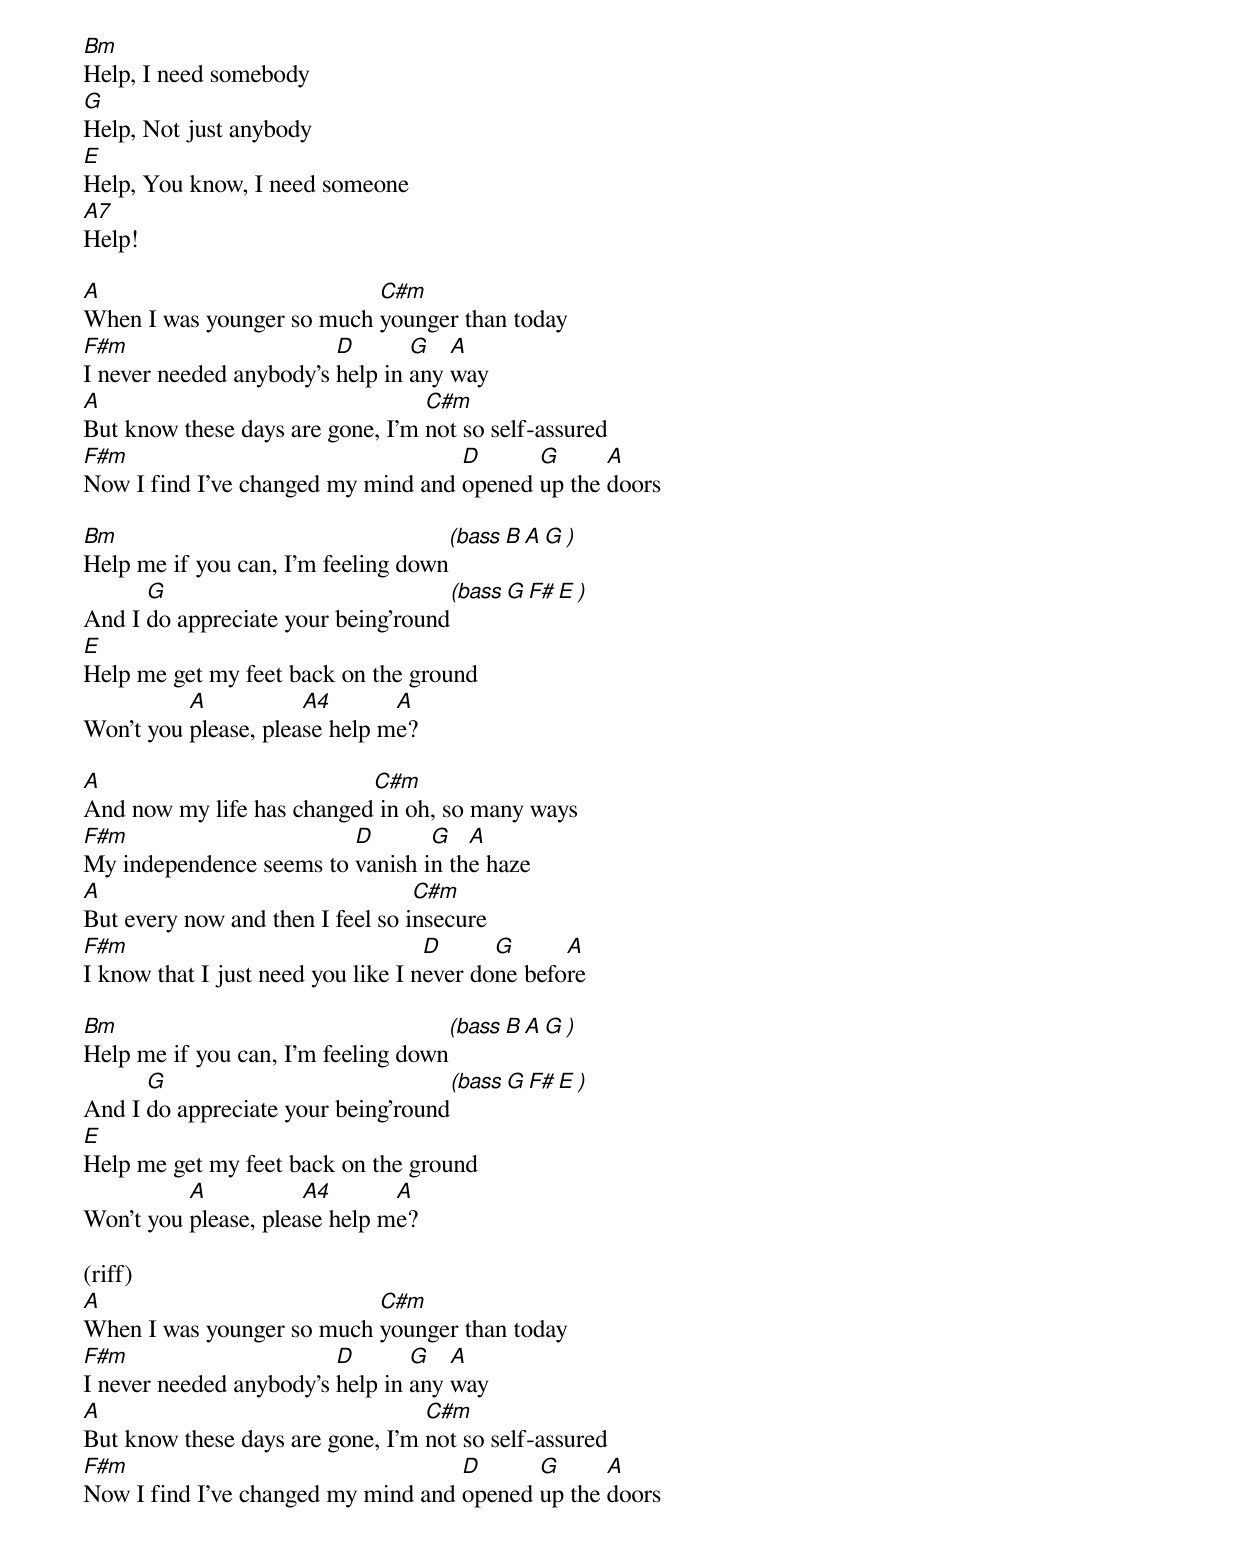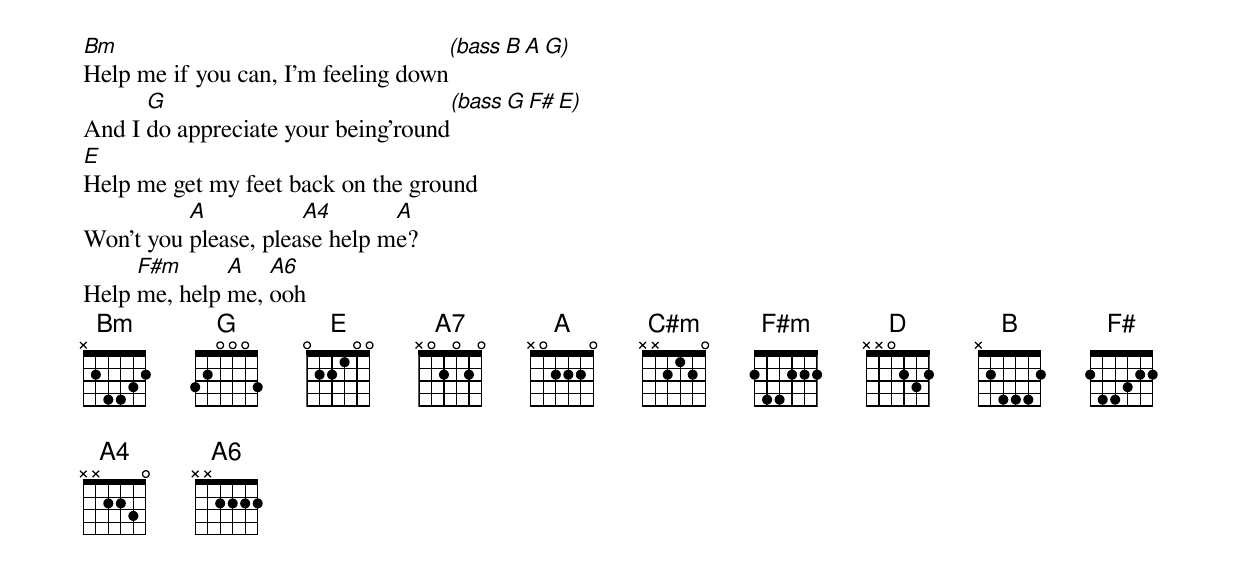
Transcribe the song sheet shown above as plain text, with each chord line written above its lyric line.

Bm
Help, I need somebody
G
Help, Not just anybody
E
Help, You know, I need someone
A7
Help!

A                          C#m
When I was younger so much younger than today
F#m                      D       G   A
I never needed anybody's help in any way
A                                 C#m
But know these days are gone, I’m not so self-assured
F#m                                 D      G      A
Now I find I've changed my mind and opened up the doors

Bm                                    (bass B A G )
Help me if you can, I’m feeling down
      G                               (bass  G  F# E )
And I do appreciate your being'round
E
Help me get my feet back on the ground
          A           A4       A
Won’t you please, please help me?

A                          C#m
And now my life has changed in oh, so many ways
F#m                      D       G   A
My independence seems to vanish in the haze
A                                 C#m
But every now and then I feel so insecure
F#m                                 D      G      A
I know that I just need you like I never done before

Bm                                    (bass B A G )
Help me if you can, I’m feeling down
      G                               (bass  G  F# E )
And I do appreciate your being'round
E
Help me get my feet back on the ground
          A           A4       A
Won’t you please, please help me?

(riff)
A                          C#m
When I was younger so much younger than today
F#m                      D       G   A
I never needed anybody's help in any way
A                                 C#m
But know these days are gone, I’m not so self-assured
F#m                                 D      G      A
Now I find I've changed my mind and opened up the doors

Bm                                    (bass B A G)
Help me if you can, I’m feeling down
      G                               (bass  G  F# E)
And I do appreciate your being'round
E
Help me get my feet back on the ground
          A           A4       A
Won’t you please, please help me?
     F#m      A   A6
Help me, help me, ooh
